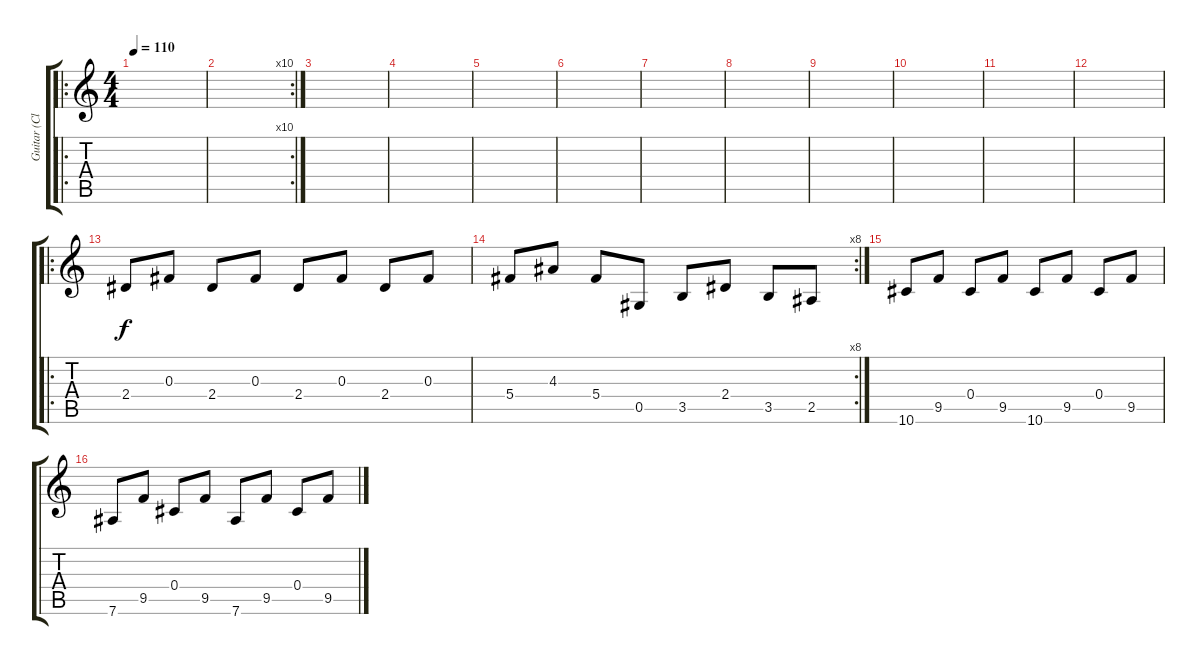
\track ("Guitar (Clean)" "Guitar (Cl") {instrument electricguitarclean}
\staff {score tabs}
\tuning (Eb4 Bb3 Gb3 Db3 Ab2 Eb2) {hide}
\ro
\ts (4 4)
\tempo 110
\clef g2
\ks aminor
|
\rc 10
|
|
|
|
|
|
|
|
|
|
|
\ro
2.4.8 0.3.8 2.4.8 0.3.8 2.4.8 0.3.8 2.4.8 0.3.8 |
\rc 8
5.4.8 4.3.8 5.4.8 0.5.8 3.5.8 2.4.8 3.5.8 2.5.8 |
10.6.8 9.5.8 0.4.8 9.5.8 10.6.8 9.5.8 0.4.8 9.5.8 |
7.6.8 9.5.8 0.4.8 9.5.8 7.6.8 9.5.8 0.4.8 9.5.8
